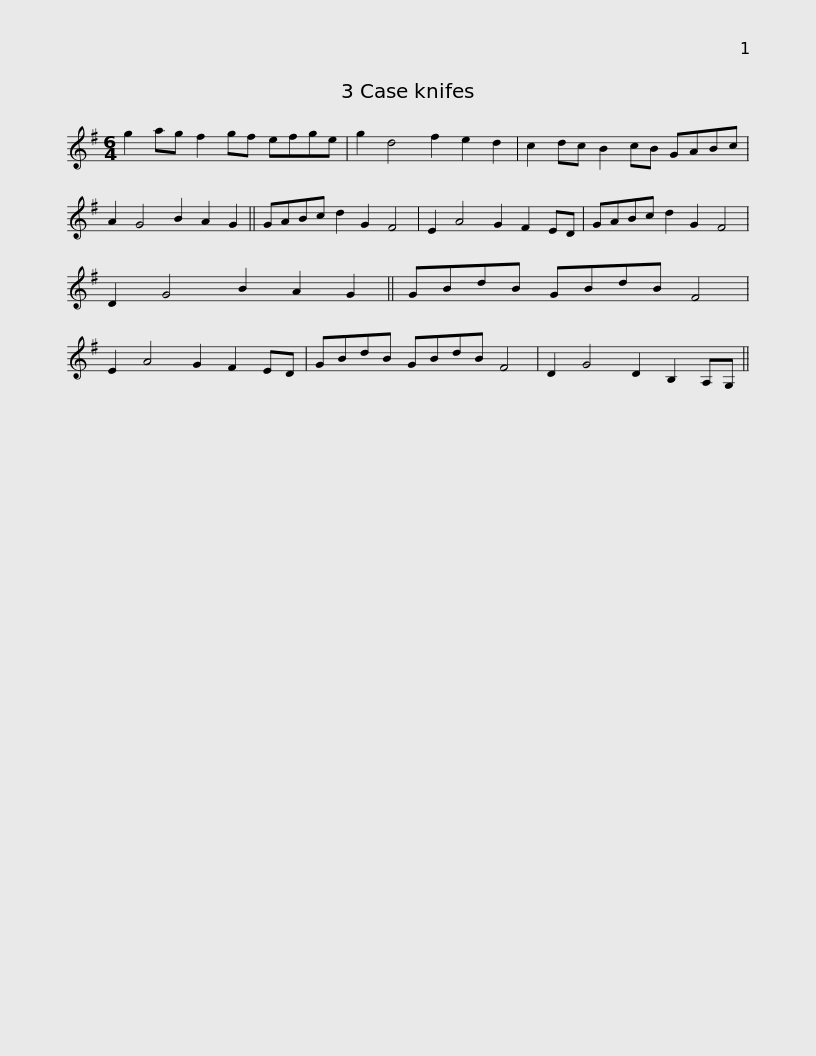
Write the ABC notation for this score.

X:1
L:1/8
M:6/4
I:linebreak $
K:G
V:1 treble
V:1
 g2 ag f2 gf efge | g2 d4 f2 e2 d2 | c2 dc B2 cB GABc | A2 G4 B2 A2 G2 || GABc d2 G2 F4 |$ %5
 E2 A4 G2 F2 ED | GABc d2 G2 F4 | D2 G4 B2 A2 G2 || GBdB GBdB F4 | E2 A4 G2 F2 ED | %10
 GBdB GBdB F4 |$ D2 G4 D2 B,2 A,G, || %12
